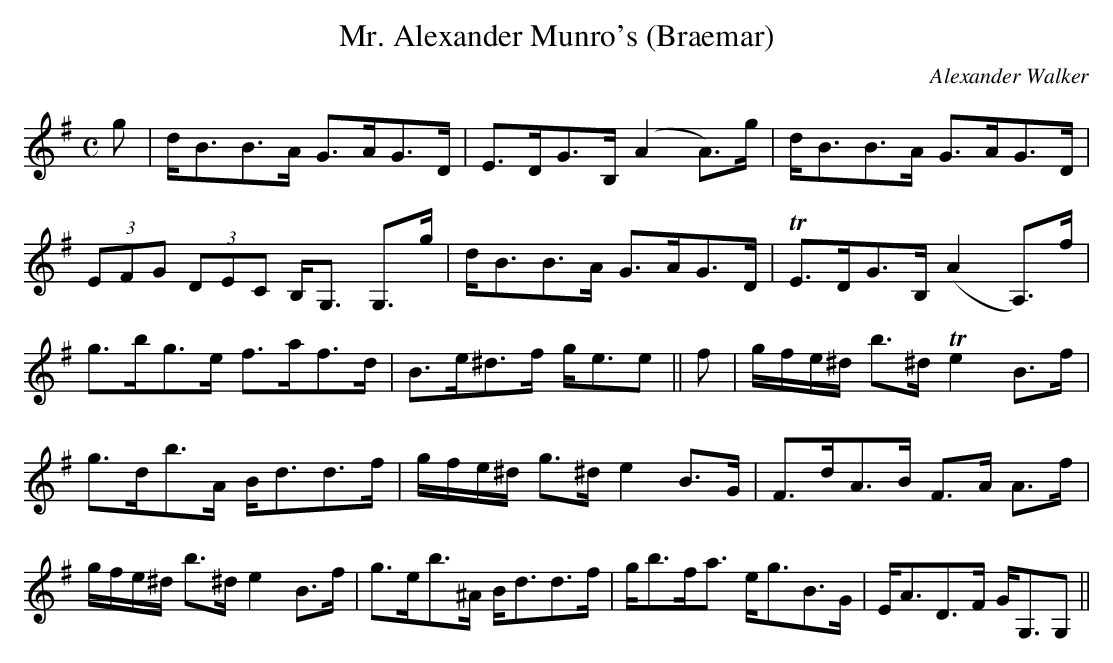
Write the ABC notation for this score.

X:1
T:Mr. Alexander Munro's (Braemar)
C:Alexander Walker
M:C
L:1/8
K:G
g|d<BB>A G>AG>D|E>DG>B, (A2 A>)g|d<BB>A G>AG>D|
(3EFG (3DEC B,<G, G,>g|d<BB>A G>AG>D|TE>DG>B, (A2 A,>)f|
g>bg>e f>af>d|B>e^d>f g<ee||f|g/f/e/^d/ b>^d Te2 B>f|
g>db>A B<dd>f|g/f/e/^d/ g>^d e2 B>G|F>dA>B F>A A>f|
g/f/e/^d/ b>^d e2 B>f|g>eb>^A B<dd>f|g<bf<a e<gB>G|E<AD>F G<G,G,||
